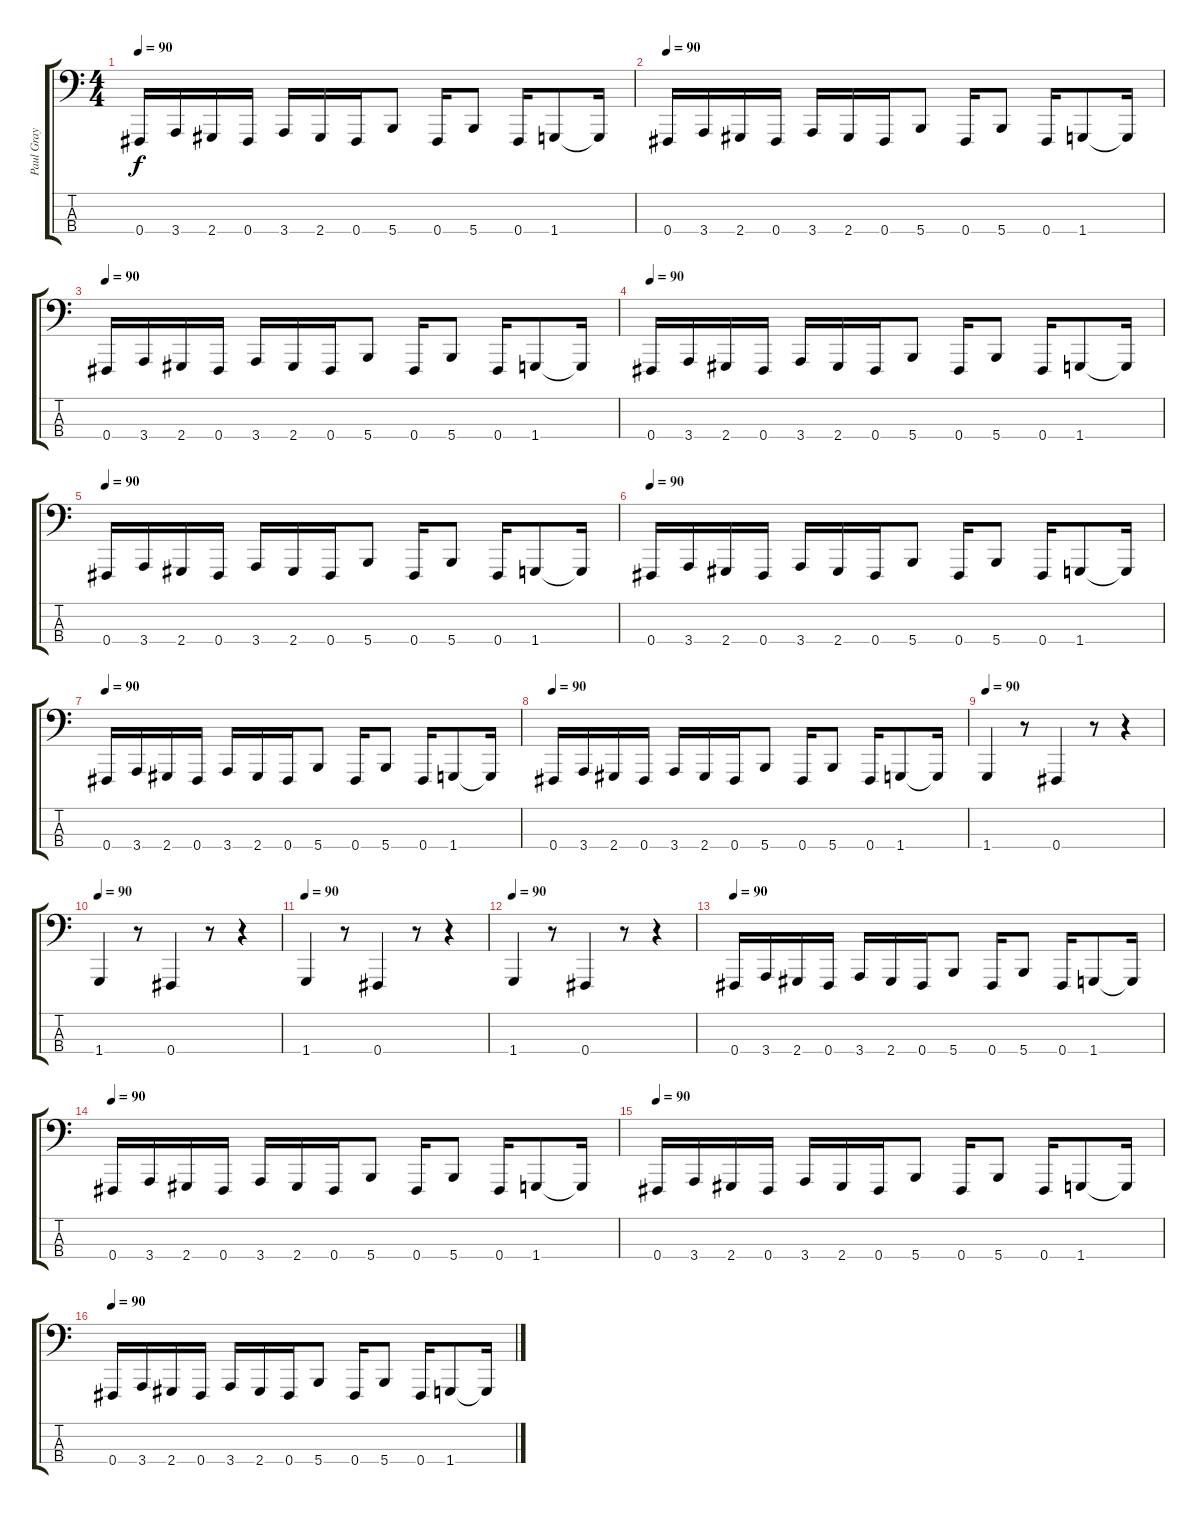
\track ("Paul Gray" "Paul Gray") {instrument electricbasspick}
\staff {score tabs}
\tuning (E2 B1 Gb1 Gb0) {hide}
\ts (4 4)
\tempo 90
\clef f4
\ks c
0.4.16{dy f} 3.4.16 2.4.16 0.4.16 3.4.16 2.4.16 0.4.16 5.4.8 0.4.16 5.4.8 0.4.16 1.4.8 1.4{t}.16 |
\tempo 90
0.4.16 3.4.16 2.4.16 0.4.16 3.4.16 2.4.16 0.4.16 5.4.8 0.4.16 5.4.8 0.4.16 1.4.8 1.4{t}.16 |
\tempo 90
0.4.16 3.4.16 2.4.16 0.4.16 3.4.16 2.4.16 0.4.16 5.4.8 0.4.16 5.4.8 0.4.16 1.4.8 1.4{t}.16 |
\tempo 90
0.4.16 3.4.16 2.4.16 0.4.16 3.4.16 2.4.16 0.4.16 5.4.8 0.4.16 5.4.8 0.4.16 1.4.8 1.4{t}.16 |
\tempo 90
0.4.16 3.4.16 2.4.16 0.4.16 3.4.16 2.4.16 0.4.16 5.4.8 0.4.16 5.4.8 0.4.16 1.4.8 1.4{t}.16 |
\tempo 90
0.4.16 3.4.16 2.4.16 0.4.16 3.4.16 2.4.16 0.4.16 5.4.8 0.4.16 5.4.8 0.4.16 1.4.8 1.4{t}.16 |
\tempo 90
0.4.16 3.4.16 2.4.16 0.4.16 3.4.16 2.4.16 0.4.16 5.4.8 0.4.16 5.4.8 0.4.16 1.4.8 1.4{t}.16 |
\tempo 90
0.4.16 3.4.16 2.4.16 0.4.16 3.4.16 2.4.16 0.4.16 5.4.8 0.4.16 5.4.8 0.4.16 1.4.8 1.4{t}.16 |
\tempo 90
1.4.4 r.8 0.4.4 r.8 r.4 |
\tempo 90
1.4.4 r.8 0.4.4 r.8 r.4 |
\tempo 90
1.4.4 r.8 0.4.4 r.8 r.4 |
\tempo 90
1.4.4 r.8 0.4.4 r.8 r.4 |
\tempo 90
0.4.16 3.4.16 2.4.16 0.4.16 3.4.16 2.4.16 0.4.16 5.4.8 0.4.16 5.4.8 0.4.16 1.4.8 1.4{t}.16 |
\tempo 90
0.4.16 3.4.16 2.4.16 0.4.16 3.4.16 2.4.16 0.4.16 5.4.8 0.4.16 5.4.8 0.4.16 1.4.8 1.4{t}.16 |
\tempo 90
0.4.16 3.4.16 2.4.16 0.4.16 3.4.16 2.4.16 0.4.16 5.4.8 0.4.16 5.4.8 0.4.16 1.4.8 1.4{t}.16 |
\tempo 90
0.4.16 3.4.16 2.4.16 0.4.16 3.4.16 2.4.16 0.4.16 5.4.8 0.4.16 5.4.8 0.4.16 1.4.8 1.4{t}.16
